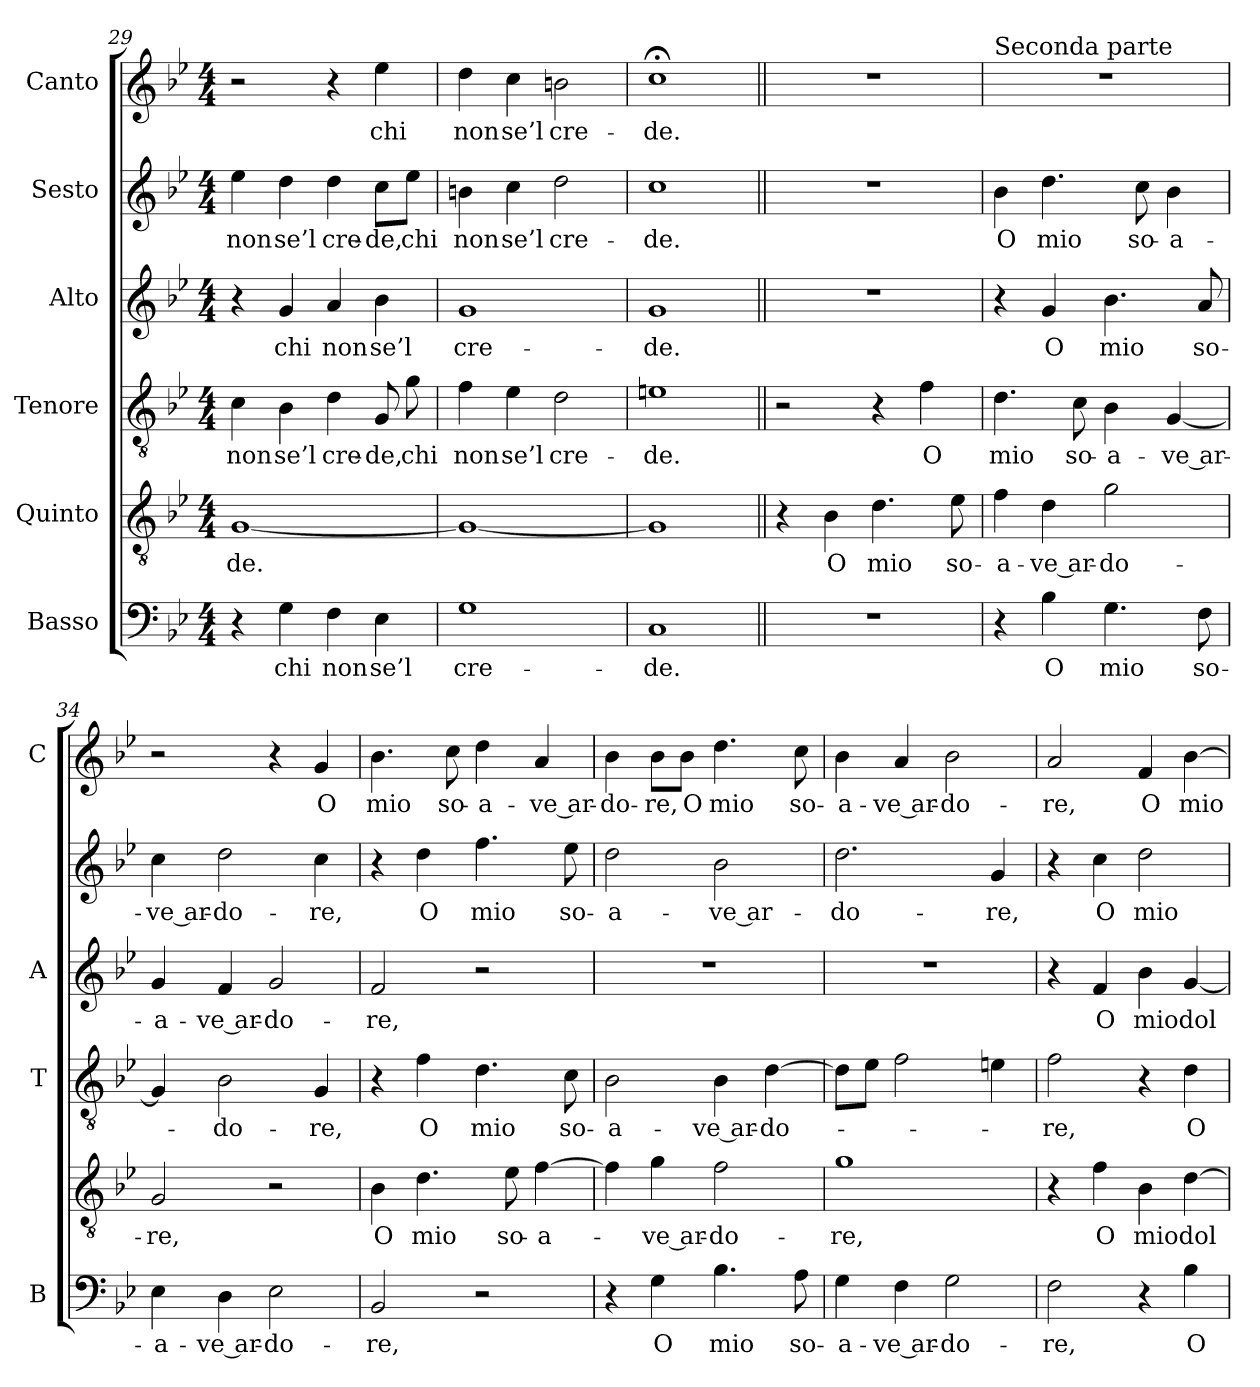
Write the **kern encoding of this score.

**kern	**text	**kern	**text	**kern	**text	**kern	**text	**kern	**text	**kern	**text
*part6	*part6	*part5	*part5	*part4	*part4	*part3	*part3	*part2	*part2	*part1	*part1
*staff6	*staff6	*staff5	*staff5	*staff4	*staff4	*staff3	*staff3	*staff2	*staff2	*staff1	*staff1
*I"Basso	*	*I"Quinto	*	*I"Tenore	*	*I"Alto	*	*I"Sesto	*	*I"Canto	*
*I'B	*	*	*	*I'T	*	*I'A	*	*	*	*I'C	*
*clefF4	*	*clefGv2	*	*clefGv2	*	*clefG2	*	*clefG2	*	*clefG2	*
*k[b-e-]	*	*k[b-e-]	*	*k[b-e-]	*	*k[b-e-]	*	*k[b-e-]	*	*k[b-e-]	*
*B-:	*	*B-:	*	*B-:	*	*B-:	*	*B-:	*	*B-:	*
*M4/4	*	*M4/4	*	*M4/4	*	*M4/4	*	*M4/4	*	*M4/4	*
=29	=29	=29	=29	=29	=29	=29	=29	=29	=29	=29	=29
!	!	!	!LO:LY:b	!	!LO:LY:b	!	!	!	!LO:LY:b	!	!
4r	.	[1G	-de.	4c\	non	4r	.	4ee-\	non	2r	.
!	!LO:LY:b	!	!	!	!LO:LY:b	!	!LO:LY:b	!	!LO:LY:b	!	!
4G\	chi	.	.	4B-\	se’l	4g/	chi	4dd\	se’l	.	.
!	!LO:LY:b	!	!	!	!LO:LY:b	!	!LO:LY:b	!	!LO:LY:b	!	!
4F\	non	.	.	4d\	cre-	4a/	non	4dd\	cre-	4r	.
!	!LO:LY:b	!	!	!	!LO:LY:b	!	!LO:LY:b	!	!LO:LY:b	!	!LO:LY:b
4E-\	se’l	.	.	8G/	-de,	4b-\	se’l	8cc\L	-de,	4ee-\	chi
!	!	!	!	!	!LO:LY:b	!	!	!	!LO:LY:b	!	!
.	.	.	.	8g\	chi	.	.	8ee-\J	chi	.	.
=30	=30	=30	=30	=30	=30	=30	=30	=30	=30	=30	=30
!	!LO:LY:b	!	!	!	!LO:LY:b	!	!LO:LY:b	!	!LO:LY:b	!	!LO:LY:b
1G	cre-	1G_	.	4f\	non	1g	cre-	4bn\	non	4dd\	non
!	!	!	!	!	!LO:LY:b	!	!	!	!LO:LY:b	!	!LO:LY:b
.	.	.	.	4e-\	se’l	.	.	4cc\	se’l	4cc\	se’l
!	!	!	!	!	!LO:LY:b	!	!	!	!LO:LY:b	!	!LO:LY:b
.	.	.	.	2d\	cre-	.	.	2dd\	cre-	2bn\	cre-
=31	=31	=31	=31	=31	=31	=31	=31	=31	=31	=31	=31
!	!LO:LY:b	!	!	!	!LO:LY:b	!	!LO:LY:b	!	!LO:LY:b	!	!LO:LY:b
1C	-de.	1G]	.	1en	-de.	1g	-de.	1cc	-de.	1cc;<	-de.
=32||	=32||	=32||	=32||	=32||	=32||	=32||	=32||	=32||	=32||	=32||	=32||
1r	.	4r	.	2r	.	1r	.	1r	.	1r	.
!	!	!	!LO:LY:b	!	!	!	!	!	!	!	!
.	.	4B-\	O	.	.	.	.	.	.	.	.
!	!	!	!LO:LY:b	!	!	!	!	!	!	!	!
.	.	4.d\	mio	4r	.	.	.	.	.	.	.
!	!	!	!	!	!LO:LY:b	!	!	!	!	!	!
.	.	.	.	4f\	O	.	.	.	.	.	.
!	!	!	!LO:LY:b	!	!	!	!	!	!	!	!
.	.	8e-\	so-	.	.	.	.	.	.	.	.
!!LO:LB:g=z
=33	=33	=33	=33	=33	=33	=33	=33	=33	=33	=33	=33
!	!	!	!	!	!	!	!	!	!	!LO:TX:a:t=Seconda parte	!
!	!	!	!LO:LY:b	!	!LO:LY:b	!	!	!	!LO:LY:b	!	!
4r	.	4f\	-a-	4.d\	mio	4r	.	4b-\	O	1r	.
!	!LO:LY:b	!	!LO:LY:b	!	!	!	!LO:LY:b	!	!LO:LY:b	!	!
4B-\	O	4d\	-ve ar-	.	.	4g/	O	4.dd\	mio	.	.
!	!	!	!	!	!LO:LY:b	!	!	!	!	!	!
.	.	.	.	8c\	so-	.	.	.	.	.	.
!	!LO:LY:b	!	!LO:LY:b	!	!LO:LY:b	!	!LO:LY:b	!	!	!	!
4.G\	mio	2g\	-do-	4B-\	-a-	4.b-\	mio	.	.	.	.
!	!	!	!	!	!	!	!	!	!LO:LY:b	!	!
.	.	.	.	.	.	.	.	8cc\	so-	.	.
!	!	!	!	!	!LO:LY:b	!	!	!	!LO:LY:b	!	!
.	.	.	.	[4G/	-ve ar-	.	.	4b-\	-a-	.	.
!	!LO:LY:b	!	!	!	!	!	!LO:LY:b	!	!	!	!
8F\	so-	.	.	.	.	8a/	so-	.	.	.	.
=34	=34	=34	=34	=34	=34	=34	=34	=34	=34	=34	=34
!	!LO:LY:b	!	!LO:LY:b	!	!	!	!LO:LY:b	!	!LO:LY:b	!	!
4E-\	-a-	2G/	-re,	4G/]	.	4g/	-a-	4cc\	-ve ar-	2r	.
!	!LO:LY:b	!	!	!	!LO:LY:b	!	!LO:LY:b	!	!LO:LY:b	!	!
4D\	-ve ar-	.	.	2B-\	-do-	4f/	-ve ar-	2dd\	-do-	.	.
!	!LO:LY:b	!	!	!	!	!	!LO:LY:b	!	!	!	!
2E-\	-do-	2r	.	.	.	2g/	-do-	.	.	4r	.
!	!	!	!	!	!LO:LY:b	!	!	!	!LO:LY:b	!	!LO:LY:b
.	.	.	.	4G/	-re,	.	.	4cc\	-re,	4g/	O
=35	=35	=35	=35	=35	=35	=35	=35	=35	=35	=35	=35
!	!LO:LY:b	!	!LO:LY:b	!	!	!	!LO:LY:b	!	!	!	!LO:LY:b
2BB-/	-re,	4B-\	O	4r	.	2f/	-re,	4r	.	4.b-\	mio
!	!	!	!LO:LY:b	!	!LO:LY:b	!	!	!	!LO:LY:b	!	!
.	.	4.d\	mio	4f\	O	.	.	4dd\	O	.	.
!	!	!	!	!	!	!	!	!	!	!	!LO:LY:b
.	.	.	.	.	.	.	.	.	.	8cc\	so-
!	!	!	!	!	!LO:LY:b	!	!	!	!LO:LY:b	!	!LO:LY:b
2r	.	.	.	4.d\	mio	2r	.	4.ff\	mio	4dd\	-a-
!	!	!	!LO:LY:b	!	!	!	!	!	!	!	!
.	.	8e-\	so-	.	.	.	.	.	.	.	.
!	!	!	!LO:LY:b	!	!	!	!	!	!	!	!LO:LY:b
.	.	[4f\	-a-	.	.	.	.	.	.	4a/	-ve ar-
!	!	!	!	!	!LO:LY:b	!	!	!	!LO:LY:b	!	!
.	.	.	.	8c\	so-	.	.	8ee-\	so-	.	.
=36	=36	=36	=36	=36	=36	=36	=36	=36	=36	=36	=36
!	!	!	!	!	!LO:LY:b	!	!	!	!LO:LY:b	!	!LO:LY:b
4r	.	4f\]	.	2B-\	-a-	1r	.	2dd\	-a-	4b-\	-do-
!	!LO:LY:b	!	!LO:LY:b	!	!	!	!	!	!	!	!LO:LY:b
4G\	O	4g\	-ve ar-	.	.	.	.	.	.	8b-\L	-re,
!	!	!	!	!	!	!	!	!	!	!	!LO:LY:b
.	.	.	.	.	.	.	.	.	.	8b-\J	O
!	!LO:LY:b	!	!LO:LY:b	!	!LO:LY:b	!	!	!	!LO:LY:b	!	!LO:LY:b
4.B-\	mio	2f\	-do-	4B-\	-ve ar-	.	.	2b-\	-ve ar-	4.dd\	mio
!	!	!	!	!	!LO:LY:b	!	!	!	!	!	!
.	.	.	.	[4d\	-do-	.	.	.	.	.	.
!	!LO:LY:b	!	!	!	!	!	!	!	!	!	!LO:LY:b
8A\	so-	.	.	.	.	.	.	.	.	8cc\	so-
=37	=37	=37	=37	=37	=37	=37	=37	=37	=37	=37	=37
!	!LO:LY:b	!	!LO:LY:b	!	!	!	!	!	!LO:LY:b	!	!LO:LY:b
4G\	-a-	1g	-re,	8d\L]	.	1r	.	2.dd\	-do-	4b-\	-a-
.	.	.	.	8e-\J	.	.	.	.	.	.	.
!	!LO:LY:b	!	!	!	!	!	!	!	!	!	!LO:LY:b
4F\	-ve ar-	.	.	2f\	.	.	.	.	.	4a/	-ve ar-
!	!LO:LY:b	!	!	!	!	!	!	!	!	!	!LO:LY:b
2G\	-do-	.	.	.	.	.	.	.	.	2b-\	-do-
!	!	!	!	!	!	!	!	!	!LO:LY:b	!	!
.	.	.	.	4en\	.	.	.	4g/	-re,	.	.
=38	=38	=38	=38	=38	=38	=38	=38	=38	=38	=38	=38
!	!LO:LY:b	!	!	!	!LO:LY:b	!	!	!	!	!	!LO:LY:b
2F\	-re,	4r	.	2f\	-re,	4r	.	4r	.	2a/	-re,
!	!	!	!LO:LY:b	!	!	!	!LO:LY:b	!	!LO:LY:b	!	!
.	.	4f\	O	.	.	4f/	O	4cc\	O	.	.
!	!	!	!LO:LY:b	!	!	!	!LO:LY:b	!	!LO:LY:b	!	!LO:LY:b
4r	.	4B-\	mio	4r	.	4b-\	mio	2dd\	mio	4f/	O
!	!LO:LY:b	!	!LO:LY:b	!	!LO:LY:b	!	!LO:LY:b	!	!	!	!LO:LY:b
4B-\	O	[4d\	dol-	4d\	O	[4g/	dol-	.	.	[4b-\	mio
=	=	=	=	=	=	=	=	=	=	=	=
*-	*-	*-	*-	*-	*-	*-	*-	*-	*-	*-	*-
